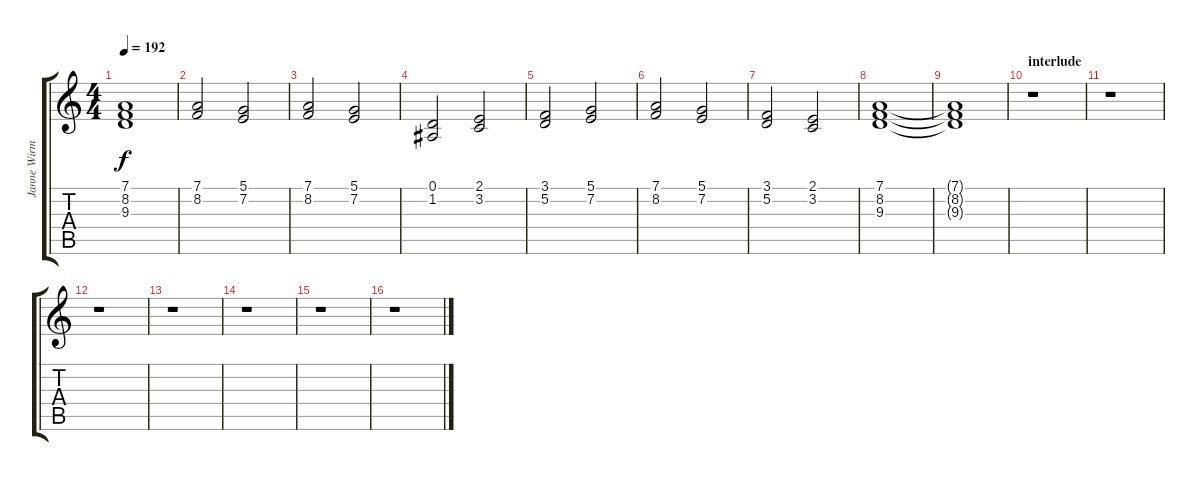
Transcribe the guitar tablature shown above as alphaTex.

\track ("Janne Wirman" "Janne Wirm") {instrument lead1square}
\staff {score tabs}
\tuning (D4 A3 F3 C3 G2 D2) {hide}
\ts (4 4)
\tempo 192
\clef g2
\ks c
(7.1{t} 8.2{t} 9.3{t}).1{dy f instrument stringensemble1} |
(7.1 8.2).2{instrument stringensemble1} (5.1 7.2).2 |
(7.1 8.2).2{instrument stringensemble1} (5.1 7.2).2 |
(0.1 1.2).2 (2.1 3.2).2 |
(3.1 5.2).2 (5.1 7.2).2 |
(7.1 8.2).2{instrument stringensemble1} (5.1 7.2).2 |
(3.1 5.2).2 (2.1 3.2).2 |
(7.1 8.2 9.3).1{instrument stringensemble1} |
(7.1{t} 8.2{t} 9.3{t}).1{instrument stringensemble1} |
\section ("" "interlude")
r.1 |
r.1 |
r.1 |
r.1 |
r.1 |
r.1 |
r.1
